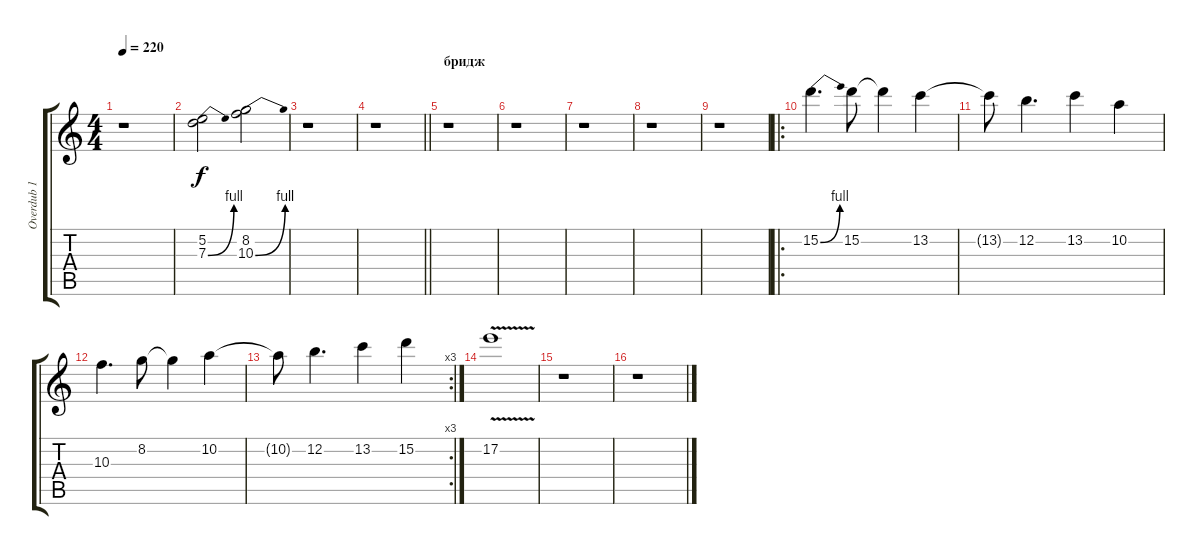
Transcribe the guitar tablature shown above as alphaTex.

\track ("Overdub 1" "Overdub 1") {instrument distortionguitar}
\staff {score tabs}
\tuning (E4 B3 G3 D3 A2 E2) {hide}
\ts (4 4)
\tempo 220
\clef g2
\ks c
r.1{dy f} |
(5.2 7.3{be (bend 0 0 60 4)}).2 (8.2 10.3{be (bend 0 0 60 4)}).2 |
r.1 |
\barLineRight lightlight
r.1 |
\section ("" "бридж")
r.1 |
r.1 |
r.1 |
r.1 |
r.1 |
\ro
15.2{be (bend 0 0 60 4)}.4{d} 15.2.8 15.2{t}.4 13.2.4 |
13.2{t}.8 12.2.4{d} 13.2.4 10.2.4 |
10.3.4{d} 8.2.8 8.2{t}.4 10.2.4 |
\rc 3
10.2{t}.8 12.2.4{d} 13.2.4 15.2.4 |
17.2{v}.1 |
r.1 |
r.1
